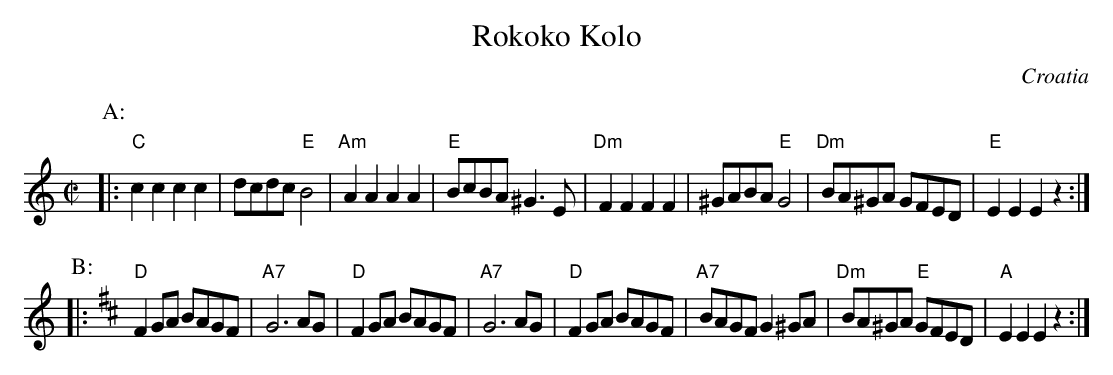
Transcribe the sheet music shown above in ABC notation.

X:1
T:Rokoko Kolo
O:Croatia
M:C|
L:1/8
K:C
P:A:
|: "C"c2c2 c2c2 | dcdc "E"B4 | "Am"A2A2 A2A2 | "E"BcBA ^G3E \
|  "Dm"F2F2 F2F2 | ^GABA "E"G4 | "Dm"BA^GA GFED | "E"E2E2 E2z2 :|
P:B:
K:D
|: "D"F2GA BAGF | "A7"G6 AG | "D"F2GA BAGF | "A7"G6 AG \
|  "D"F2GA BAGF | "A7"BAGF G2^GA | "Dm"BA^GA "E"GFED | "A"E2E2 E2z2 :|
